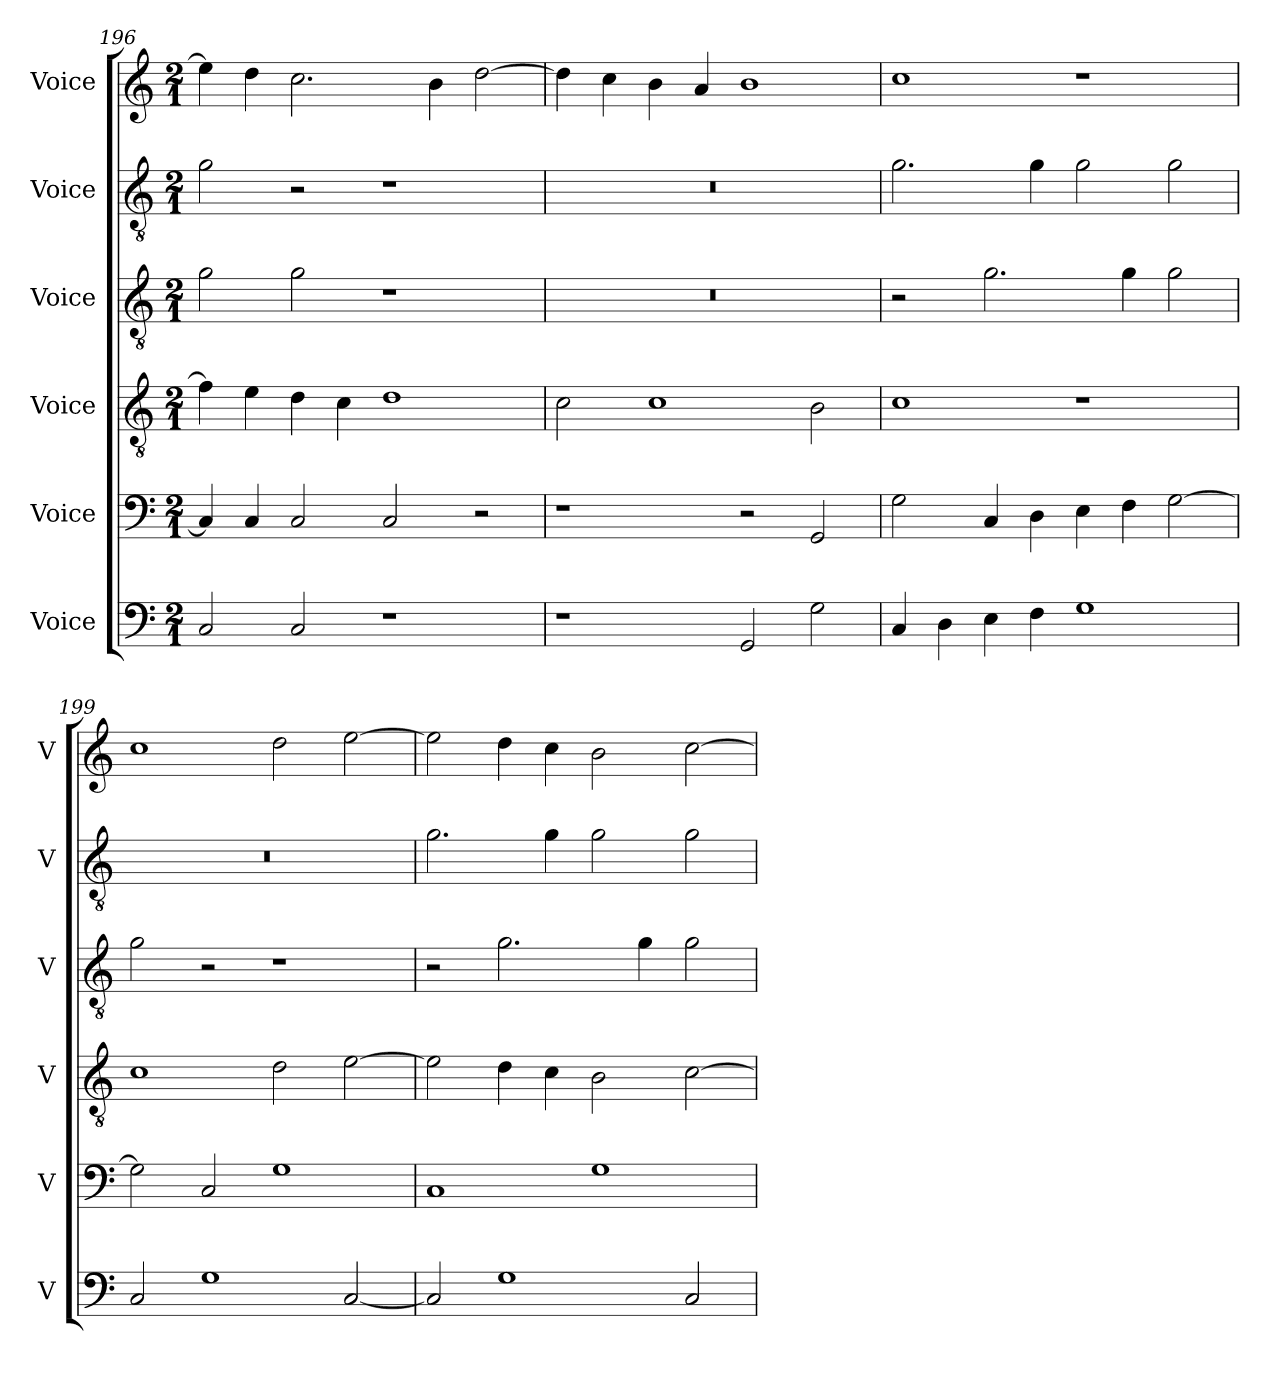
**kern	**kern	**kern	**kern	**kern	**kern
*part6	*part5	*part4	*part3	*part2	*part1
*staff6	*staff5	*staff4	*staff3	*staff2	*staff1
*I"Voice	*I"Voice	*I"Voice	*I"Voice	*I"Voice	*I"Voice
*I'V	*I'V	*I'V	*I'V	*I'V	*I'V
*clefF4	*clefF4	*clefGv2	*clefGv2	*clefGv2	*clefG2
*k[]	*k[]	*k[]	*k[]	*k[]	*k[]
*M2/1	*M2/1	*M2/1	*M2/1	*M2/1	*M2/1
=196	=196	=196	=196	=196	=196
2C/	4C/]	4f\]	2g\	2g\	4ee\]
.	4C/	4e\	.	.	4dd\
2C/	2C/	4d\	2g\	2r	2.cc\
.	.	4c\	.	.	.
1r	2C/	1d	1r	1r	.
.	.	.	.	.	4b\
.	2r	.	.	.	[2dd\
!!LO:PB:g=z
=197	=197	=197	=197	=197	=197
1r	1r	2c\	0r	0r	4dd\]
.	.	.	.	.	4cc\
.	.	1c	.	.	4b\
.	.	.	.	.	4a/
2GG/	2r	.	.	.	1b
2G\	2GG/	2B\	.	.	.
=198	=198	=198	=198	=198	=198
4C/	2G\	1c	2r	2.g\	1cc
4D\	.	.	.	.	.
4E\	4C/	.	2.g\	.	.
4F\	4D\	.	.	4g\	.
1G	4E\	1r	.	2g\	1r
.	4F\	.	4g\	.	.
.	[2G\	.	2g\	2g\	.
=199	=199	=199	=199	=199	=199
2C/	2G\]	1c	2g\	0r	1cc
1G	2C/	.	2r	.	.
.	1G	2d\	1r	.	2dd\
[2C/	.	[2e\	.	.	[2ee\
=200	=200	=200	=200	=200	=200
2C/]	1C	2e\]	2r	2.g\	2ee\]
1G	.	4d\	2.g\	.	4dd\
.	.	4c\	.	4g\	4cc\
.	1G	2B\	.	2g\	2b\
.	.	.	4g\	.	.
2C/	.	[2c\	2g\	2g\	[2cc\
=	=	=	=	=	=
*-	*-	*-	*-	*-	*-
